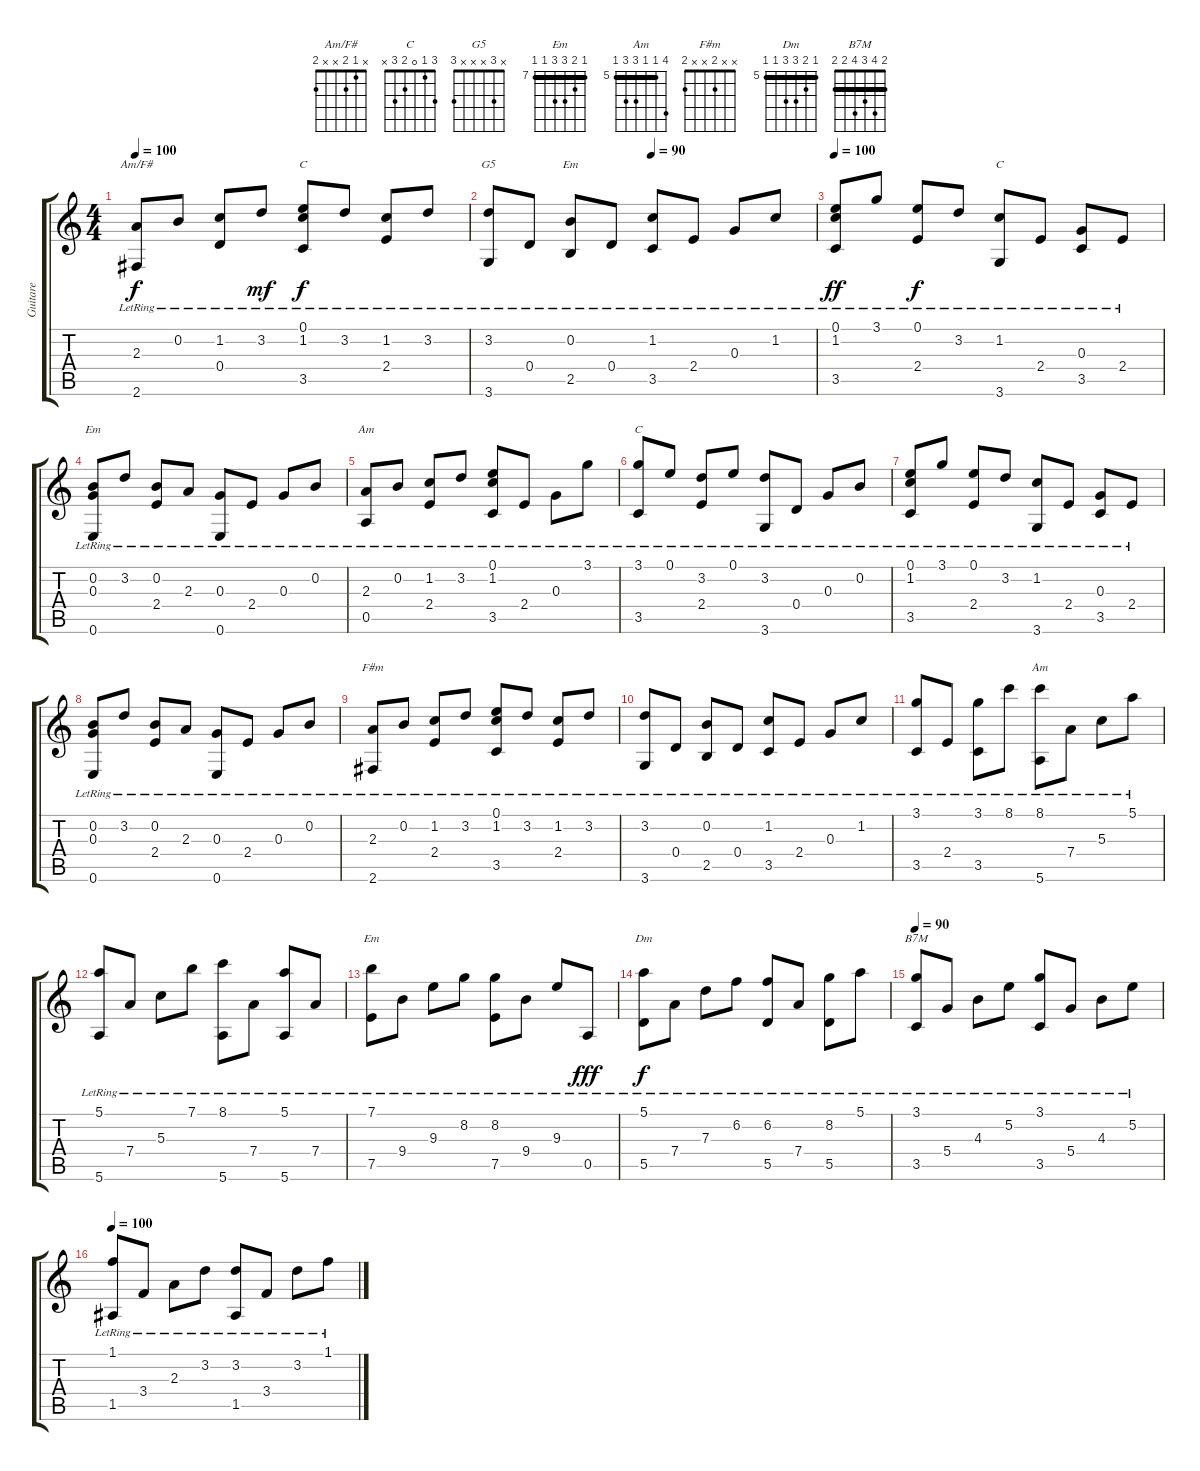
\track ("Guitare" "Guitare") {instrument acousticguitarnylon}
\staff {score tabs}
\tuning (E4 B3 G3 D3 A2 E2) {hide}
\chord ("Am/F#" x 1 2 x x 2)
\chord ("C" 0 1 0 2 3 x)
\chord ("G5" x 3 x x x 3)
\chord ("Em" 0 0 0 x 2 0)
\chord ("C" x 1 x 2 x 3)
\chord ("Em" x x 0 2 2 0)
\chord ("Am" 0 1 2 2 0 x)
\chord ("C" 3 1 0 2 3 x)
\chord ("F#m" x x 2 x x 2)
\chord ("Am" 8 5 5 7 7 5) {firstfret 5 barre 5}
\chord ("Em" 7 8 9 9 7 7) {firstfret 7 barre 7}
\chord ("Dm" 5 6 7 7 5 5) {firstfret 5 barre 5}
\chord ("B7M" 2 4 3 4 2 2) {barre 2}
\ts (4 4)
\tempo 100
\clef g2
\ks c
(2.3{lr} 2.6{lr}).8{ch "Am/F#" dy f} 0.2{lr}.8 (1.2{lr} 0.4{lr}).8 3.2{lr}.8{dy mf} (0.1{lr} 1.2{lr} 3.5{lr}).8{ch "C" dy f} 3.2{lr}.8 (1.2{lr} 2.4{lr}).8 3.2{lr}.8 |
\tempo (90 0.5)
(3.2{lr} 3.6{lr}).8{ch "G5"} 0.4{lr}.8 (0.2{lr} 2.5{lr}).8{ch "Em"} 0.4{lr}.8 (1.2{lr} 3.5{lr}).8 2.4{lr}.8 0.3{lr}.8 1.2{lr}.8 |
\tempo 100
(0.1{lr} 1.2{lr} 3.5{lr}).8{dy ff} 3.1{lr}.8 (0.1{lr} 2.4{lr}).8{dy f} 3.2{lr}.8 (1.2{lr} 3.6{lr}).8{ch "C"} 2.4{lr}.8 (0.3{lr} 3.5{lr}).8 2.4{lr}.8 |
(0.2{lr} 0.3{lr} 0.6{lr}).8{ch "Em"} 3.2{lr}.8 (0.2{lr} 2.4{lr}).8 2.3{lr}.8 (0.3{lr} 0.6{lr}).8 2.4{lr}.8 0.3{lr}.8 0.2{lr}.8 |
(2.3{lr} 0.5{lr}).8{ch "Am"} 0.2{lr}.8 (1.2{lr} 2.4{lr}).8 3.2{lr}.8 (0.1{lr} 1.2{lr} 3.5{lr}).8 2.4{lr}.8 0.3{lr}.8 3.1{lr}.8 |
(3.1{lr} 3.5{lr}).8{ch "C"} 0.1{lr}.8 (3.2{lr} 2.4{lr}).8 0.1{lr}.8 (3.2{lr} 3.6{lr}).8 0.4{lr}.8 0.3{lr}.8 0.2{lr}.8 |
(0.1{lr} 1.2{lr} 3.5{lr}).8 3.1{lr}.8 (0.1{lr} 2.4{lr}).8 3.2{lr}.8 (1.2{lr} 3.6{lr}).8 2.4{lr}.8 (0.3{lr} 3.5{lr}).8 2.4{lr}.8 |
(0.2{lr} 0.3{lr} 0.6{lr}).8 3.2{lr}.8 (0.2{lr} 2.4{lr}).8 2.3{lr}.8 (0.3{lr} 0.6{lr}).8 2.4{lr}.8 0.3{lr}.8 0.2{lr}.8 |
(2.3{lr} 2.6{lr}).8{ch "F#m"} 0.2{lr}.8 (1.2{lr} 2.4{lr}).8 3.2{lr}.8 (0.1{lr} 1.2{lr} 3.5{lr}).8 3.2{lr}.8 (1.2{lr} 2.4{lr}).8 3.2{lr}.8 |
(3.2{lr} 3.6{lr}).8 0.4{lr}.8 (0.2{lr} 2.5{lr}).8 0.4{lr}.8 (1.2{lr} 3.5{lr}).8 2.4{lr}.8 0.3{lr}.8 1.2{lr}.8 |
(3.1{lr} 3.5{lr}).8 2.4{lr}.8 (3.1{lr} 3.5{lr}).8 8.1{lr}.8 (8.1{lr} 5.6{lr}).8{ch "Am"} 7.4{lr}.8 5.3{lr}.8 5.1{lr}.8 |
(5.1{lr} 5.6{lr}).8 7.4{lr}.8 5.3{lr}.8 7.1{lr}.8 (8.1{lr} 5.6{lr}).8 7.4{lr}.8 (5.1{lr} 5.6{lr}).8 7.4{lr}.8 |
(7.1{lr} 7.5{lr}).8{ch "Em"} 9.4{lr}.8 9.3{lr}.8 8.2{lr}.8 (8.2{lr} 7.5{lr}).8 9.4{lr}.8 9.3{lr}.8 0.5{lr}.8{dy fff} |
(5.1{lr} 5.5{lr}).8{ch "Dm" dy f} 7.4{lr}.8 7.3{lr}.8 6.2{lr}.8 (6.2{lr} 5.5{lr}).8 7.4{lr}.8 (8.2{lr} 5.5{lr}).8 5.1{lr}.8 |
\tempo 90
(3.1{lr} 3.5{lr}).8{ch "B7M"} 5.4{lr}.8 4.3{lr}.8 5.2{lr}.8 (3.1{lr} 3.5{lr}).8 5.4{lr}.8 4.3{lr}.8 5.2{lr}.8 |
\tempo 100
(1.1{lr} 1.5{lr}).8 3.4{lr}.8 2.3{lr}.8 3.2{lr}.8 (3.2{lr} 1.5{lr}).8 3.4{lr}.8 3.2{lr}.8 1.1{lr}.8
